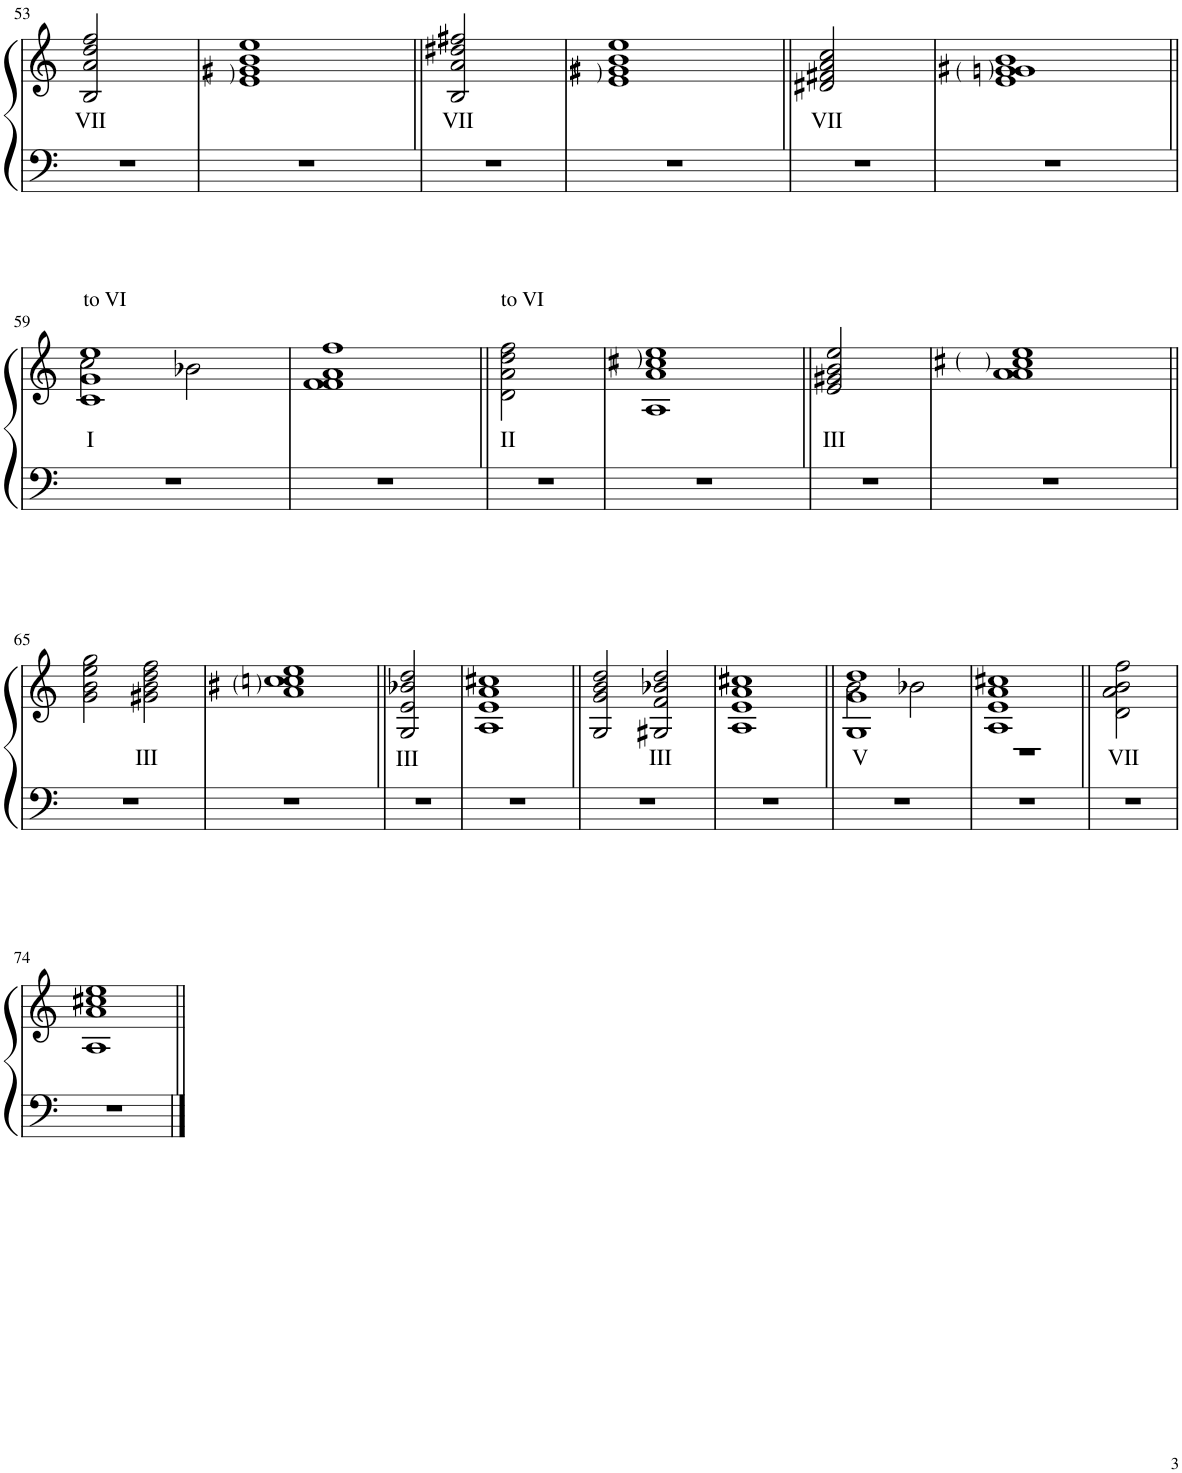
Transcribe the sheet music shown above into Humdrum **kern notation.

**kern	**kern	**text
*part1	*part1	*part1
*staff2	*staff1	*staff1
*I"Piano	*	*
*I'Pno.	*	*
!!LO:PB:g=z
*clefF4	*clefG2	*
*k[]	*k[]	*
*M2/4	*M2/4	*
=53	=53	=53
!	!	!LO:LY:b
2r	2B/ 2a/ 2dd/ 2ff/	VII
=54	=54	=54
*M4/4	*M4/4	*
1r	1e 1g#X 1b 1ee	.
=55||	=55||	=55||
*M2/4	*M2/4	*
!	!	!LO:LY:b
2r	2B/ 2a/ 2dd#X/ 2ff#X/	VII
=56	=56	=56
*M4/4	*M4/4	*
1r	1e 1g#X 1b 1ee	.
=57||	=57||	=57||
*M2/4	*M2/4	*
!	!	!LO:LY:b
2r	2d#X/ 2f#X/ 2a/ 2cc/	VII
=58	=58	=58
*M4/4	*M4/4	*
1r	1e 1gn 1g#X 1b	.
!!LO:LB:g=z
=59||	=59||	=59||
!	!LO:TX:a:t=to VI	!
!	!	!LO:LY:b
*	*^	*
1r	2cc\	1c 1g 1ee	I
.	2b-X\	.	.
*	*v	*v	*
=60	=60	=60
1r	1f 1f 1a 1ff	.
=61||	=61||	=61||
*M2/4	*M2/4	*
!	!LO:TX:a:t=to VI	!
!	!	!LO:LY:b
2r	2d\ 2a\ 2dd\ 2ff\	II
=62	=62	=62
*M4/4	*M4/4	*
1r	1A 1a 1cc#X 1ee	.
=63||	=63||	=63||
*M2/4	*M2/4	*
!	!	!LO:LY:b
2r	2e/ 2g#X/ 2b/ 2ee/	III
=64	=64	=64
*M4/4	*M4/4	*
1r	1a 1a 1cc#X 1ee	.
!!LO:LB:g=z
=65||	=65||	=65||
1r	2g\ 2b\ 2ee\ 2gg\	.
!	!	!LO:LY:b
.	2g#X\ 2b\ 2dd\ 2ff\	III
=66	=66	=66
1r	1a 1ccn 1cc#X 1ee	.
=67||	=67||	=67||
*M2/4	*M2/4	*
!	!	!LO:LY:b
2r	2G/ 2e/ 2b-X/ 2dd/	III
=68	=68	=68
*M4/4	*M4/4	*
1r	1A 1e 1a 1cc#X	.
=69||	=69||	=69||
1r	2G/ 2g/ 2b/ 2dd/	.
!	!	!LO:LY:b
.	2G#X/ 2f/ 2b-X/ 2dd/	III
=70	=70	=70
1r	1A 1e 1a 1cc#X	.
=71||	=71||	=71||
*	*^	*
!	!	!	!LO:LY:b
1r	2b\	1G 1g 1dd	V
.	2b-X\	.	.
=72	=72	=72	=72
1r	1A 1e 1a 1cc#X	1r	.
*	*v	*v	*
=73||	=73||	=73||
*M2/4	*M2/4	*
*	*^	*
!	!	!	!LO:LY:b
*	*v	*v	*
2r	2d\ 2a\ 2b\ 2ff\	VII
!!LO:LB:g=z
=74	=74	=74
*M4/4	*M4/4	*
1r	1A 1a 1cc#X 1ee	.
=||	=||	=||
*-	*-	*-
